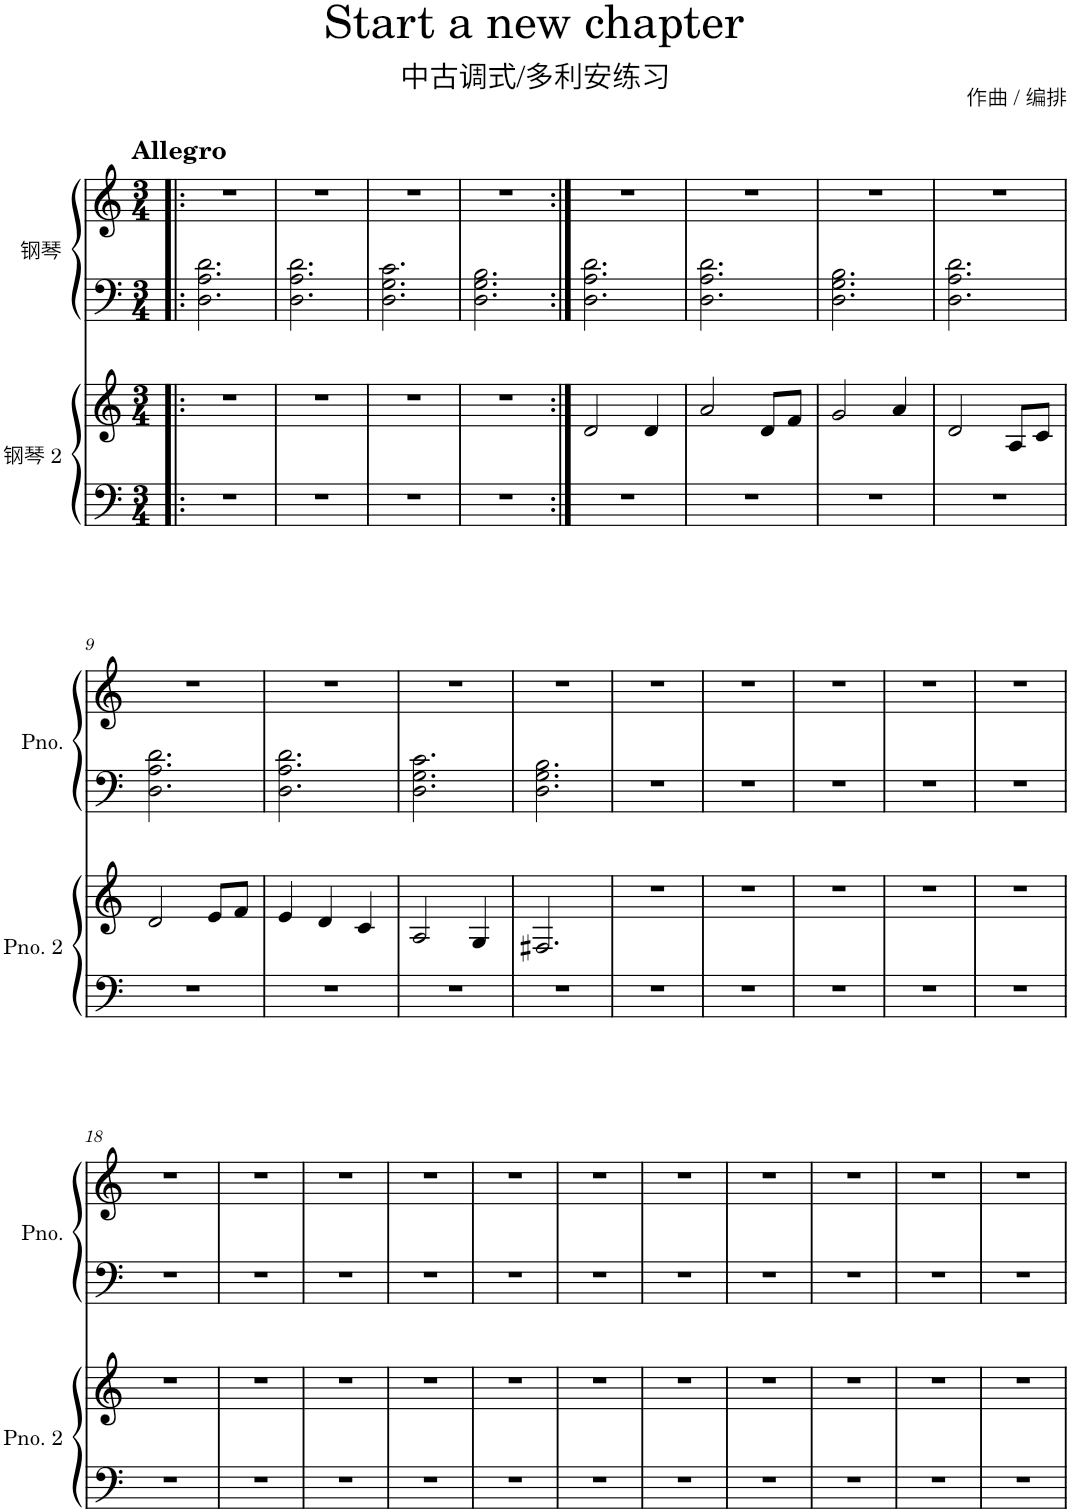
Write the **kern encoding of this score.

**kern	**kern	**kern	**kern
*part2	*part2	*part1	*part1
*staff4	*staff3	*staff2	*staff1
*I"钢琴 2	*	*I"钢琴	*
*clefF4	*clefG2	*clefF4	*clefG2
*k[]	*k[]	*k[]	*k[]
*M3/4	*M3/4	*M3/4	*M3/4
=1!|:	=1!|:	=1!|:	=1!|:
!	!	!	!LO:TX:a:B:t=Allegro
2.r	2.r	2.D\ 2.A\ 2.d\	2.r
=2	=2	=2	=2
2.r	2.r	2.D\ 2.A\ 2.d\	2.r
=3	=3	=3	=3
2.r	2.r	2.D\ 2.G\ 2.c\	2.r
=4	=4	=4	=4
2.r	2.r	2.D\ 2.G\ 2.B\	2.r
=5:|!	=5:|!	=5:|!	=5:|!
2.r	2d/	2.D\ 2.A\ 2.d\	2.r
.	4d/	.	.
=6	=6	=6	=6
2.r	2a/	2.D\ 2.A\ 2.d\	2.r
.	8d/L	.	.
.	8f/J	.	.
=7	=7	=7	=7
2.r	2g/	2.D\ 2.G\ 2.B\	2.r
.	4a/	.	.
=8	=8	=8	=8
2.r	2d/	2.D\ 2.A\ 2.d\	2.r
.	8A/L	.	.
.	8c/J	.	.
!!LO:LB:g=z
=9	=9	=9	=9
2.r	2d/	2.D\ 2.A\ 2.d\	2.r
.	8e/L	.	.
.	8f/J	.	.
=10	=10	=10	=10
2.r	4e/	2.D\ 2.A\ 2.d\	2.r
.	4d/	.	.
.	4c/	.	.
=11	=11	=11	=11
2.r	2A/	2.D\ 2.G\ 2.c\	2.r
.	4G/	.	.
=12	=12	=12	=12
2.r	2.F#X/	2.D\ 2.G\ 2.B\	2.r
=13	=13	=13	=13
2.r	2.r	2.r	2.r
=14	=14	=14	=14
2.r	2.r	2.r	2.r
=15	=15	=15	=15
2.r	2.r	2.r	2.r
=16	=16	=16	=16
2.r	2.r	2.r	2.r
=17	=17	=17	=17
2.r	2.r	2.r	2.r
!!LO:LB:g=z
=18	=18	=18	=18
2.r	2.r	2.r	2.r
=19	=19	=19	=19
2.r	2.r	2.r	2.r
=20	=20	=20	=20
2.r	2.r	2.r	2.r
=21	=21	=21	=21
2.r	2.r	2.r	2.r
=22	=22	=22	=22
2.r	2.r	2.r	2.r
=23	=23	=23	=23
2.r	2.r	2.r	2.r
=24	=24	=24	=24
2.r	2.r	2.r	2.r
=25	=25	=25	=25
2.r	2.r	2.r	2.r
=26	=26	=26	=26
2.r	2.r	2.r	2.r
=27	=27	=27	=27
2.r	2.r	2.r	2.r
=28	=28	=28	=28
2.r	2.r	2.r	2.r
=	=	=	=
*-	*-	*-	*-
